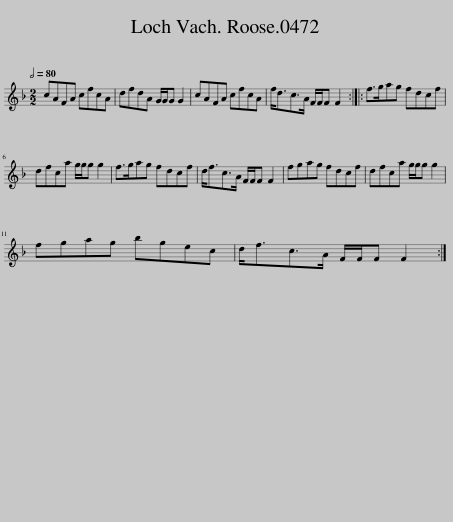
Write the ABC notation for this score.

X:1
L:1/8
Q:1/2=80
M:2/2
I:linebreak $
K:F
V:1 treble
V:1
 cAFA cfcA | dfdA G/G/G G2 | cAFA cfcA | f<dc>A F/F/F F2 :: f>gag fdcf |$ %5
 dfca g/g/g g2 | f>gag fdcf | d<fc>A F/F/F F2 | fgag fdcf | dfca g/g/g g2 |$ %10
 fgag bgec | d<fc>A F/F/F F2 :| %12
